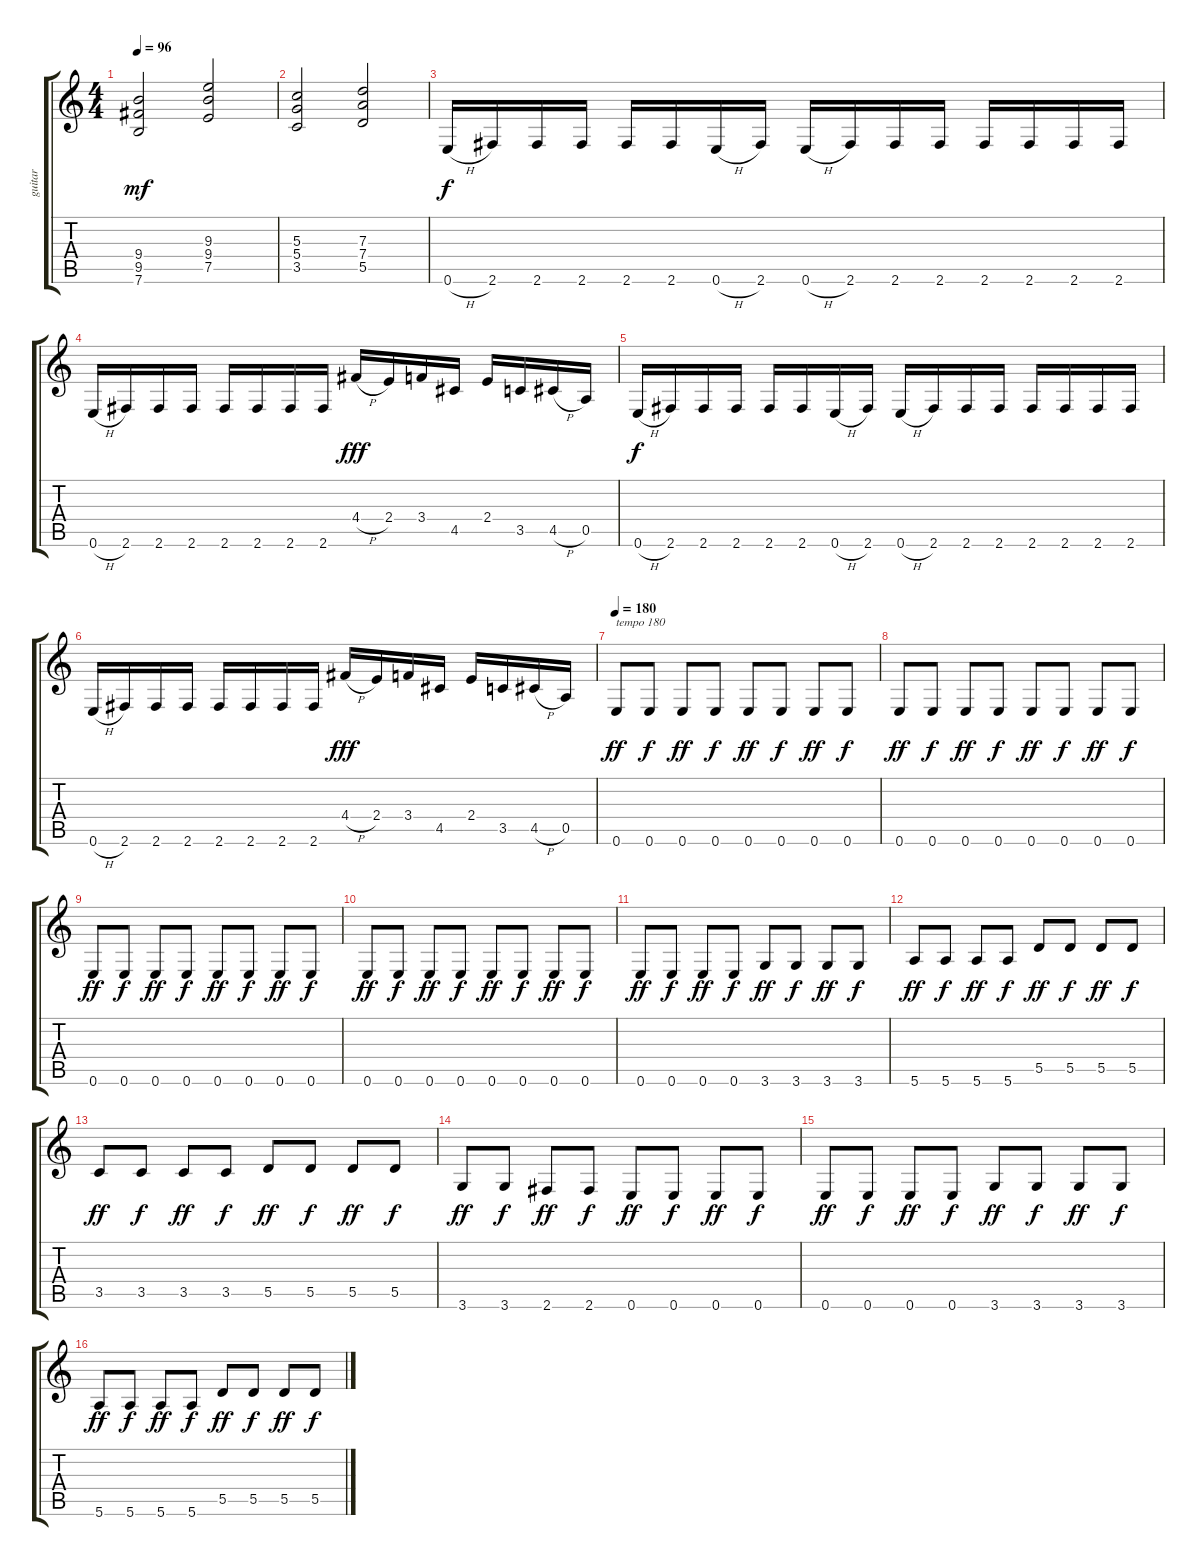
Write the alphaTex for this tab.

\track ("guitar" "guitar") {instrument overdrivenguitar}
\staff {score tabs}
\tuning (E4 B3 G3 D3 A2 E2) {hide}
\ts (4 4)
\tempo 96
\clef g2
\ks c
(9.4 9.5 7.6).2{dy mf} (9.3 9.4 7.5).2 |
(5.3 5.4 3.5).2 (7.3 7.4 5.5).2 |
0.6{h}.16{dy f} 2.6.16 2.6.16 2.6.16 2.6.16 2.6.16 0.6{h}.16 2.6.16 0.6{h}.16 2.6.16 2.6.16 2.6.16 2.6.16 2.6.16 2.6.16 2.6.16 |
0.6{h}.16 2.6.16 2.6.16 2.6.16 2.6.16 2.6.16 2.6.16 2.6.16 4.4{h}.16{dy fff} 2.4.16 3.4.16 4.5.16 2.4.16 3.5.16 4.5{h}.16 0.5.16 |
0.6{h}.16{dy f} 2.6.16 2.6.16 2.6.16 2.6.16 2.6.16 0.6{h}.16 2.6.16 0.6{h}.16 2.6.16 2.6.16 2.6.16 2.6.16 2.6.16 2.6.16 2.6.16 |
0.6{h}.16 2.6.16 2.6.16 2.6.16 2.6.16 2.6.16 2.6.16 2.6.16 4.4{h}.16{dy fff} 2.4.16 3.4.16 4.5.16 2.4.16 3.5.16 4.5{h}.16 0.5.16 |
\tempo 180
0.6.8{txt "tempo 180" dy ff} 0.6.8{dy f} 0.6.8{dy ff} 0.6.8{dy f} 0.6.8{dy ff} 0.6.8{dy f} 0.6.8{dy ff} 0.6.8{dy f} |
0.6.8{dy ff} 0.6.8{dy f} 0.6.8{dy ff} 0.6.8{dy f} 0.6.8{dy ff} 0.6.8{dy f} 0.6.8{dy ff} 0.6.8{dy f} |
0.6.8{dy ff} 0.6.8{dy f} 0.6.8{dy ff} 0.6.8{dy f} 0.6.8{dy ff} 0.6.8{dy f} 0.6.8{dy ff} 0.6.8{dy f} |
0.6.8{dy ff} 0.6.8{dy f} 0.6.8{dy ff} 0.6.8{dy f} 0.6.8{dy ff} 0.6.8{dy f} 0.6.8{dy ff} 0.6.8{dy f} |
0.6.8{dy ff} 0.6.8{dy f} 0.6.8{dy ff} 0.6.8{dy f} 3.6.8{dy ff} 3.6.8{dy f} 3.6.8{dy ff} 3.6.8{dy f} |
5.6.8{dy ff} 5.6.8{dy f} 5.6.8{dy ff} 5.6.8{dy f} 5.5.8{dy ff} 5.5.8{dy f} 5.5.8{dy ff} 5.5.8{dy f} |
3.5.8{dy ff} 3.5.8{dy f} 3.5.8{dy ff} 3.5.8{dy f} 5.5.8{dy ff} 5.5.8{dy f} 5.5.8{dy ff} 5.5.8{dy f} |
3.6.8{dy ff} 3.6.8{dy f} 2.6.8{dy ff} 2.6.8{dy f} 0.6.8{dy ff} 0.6.8{dy f} 0.6.8{dy ff} 0.6.8{dy f} |
0.6.8{dy ff} 0.6.8{dy f} 0.6.8{dy ff} 0.6.8{dy f} 3.6.8{dy ff} 3.6.8{dy f} 3.6.8{dy ff} 3.6.8{dy f} |
5.6.8{dy ff} 5.6.8{dy f} 5.6.8{dy ff} 5.6.8{dy f} 5.5.8{dy ff} 5.5.8{dy f} 5.5.8{dy ff} 5.5.8{dy f}
